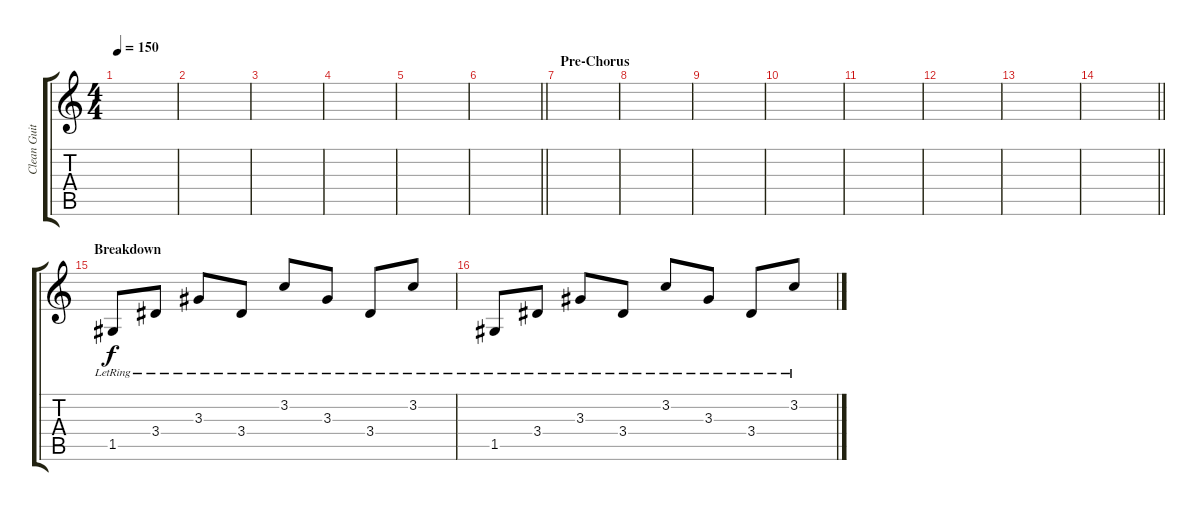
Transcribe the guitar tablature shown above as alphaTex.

\track ("Clean Guitar" "Clean Guit") {instrument electricguitarclean}
\staff {score tabs}
\tuning (D4 A3 F3 C3 G2 C2) {hide}
\ts (4 4)
\tempo 150
\clef g2
\ks c
|
|
|
|
|
\barLineRight lightlight
|
\section ("" "Pre-Chorus")
|
|
|
|
|
|
|
\barLineRight lightlight
|
\section ("" "Breakdown")
1.5{lr}.8 3.4{lr}.8 3.3{lr}.8 3.4{lr}.8 3.2{lr}.8 3.3{lr}.8 3.4{lr}.8 3.2{lr}.8 |
1.5{lr}.8 3.4{lr}.8 3.3{lr}.8 3.4{lr}.8 3.2{lr}.8 3.3{lr}.8 3.4{lr}.8 3.2{lr}.8
